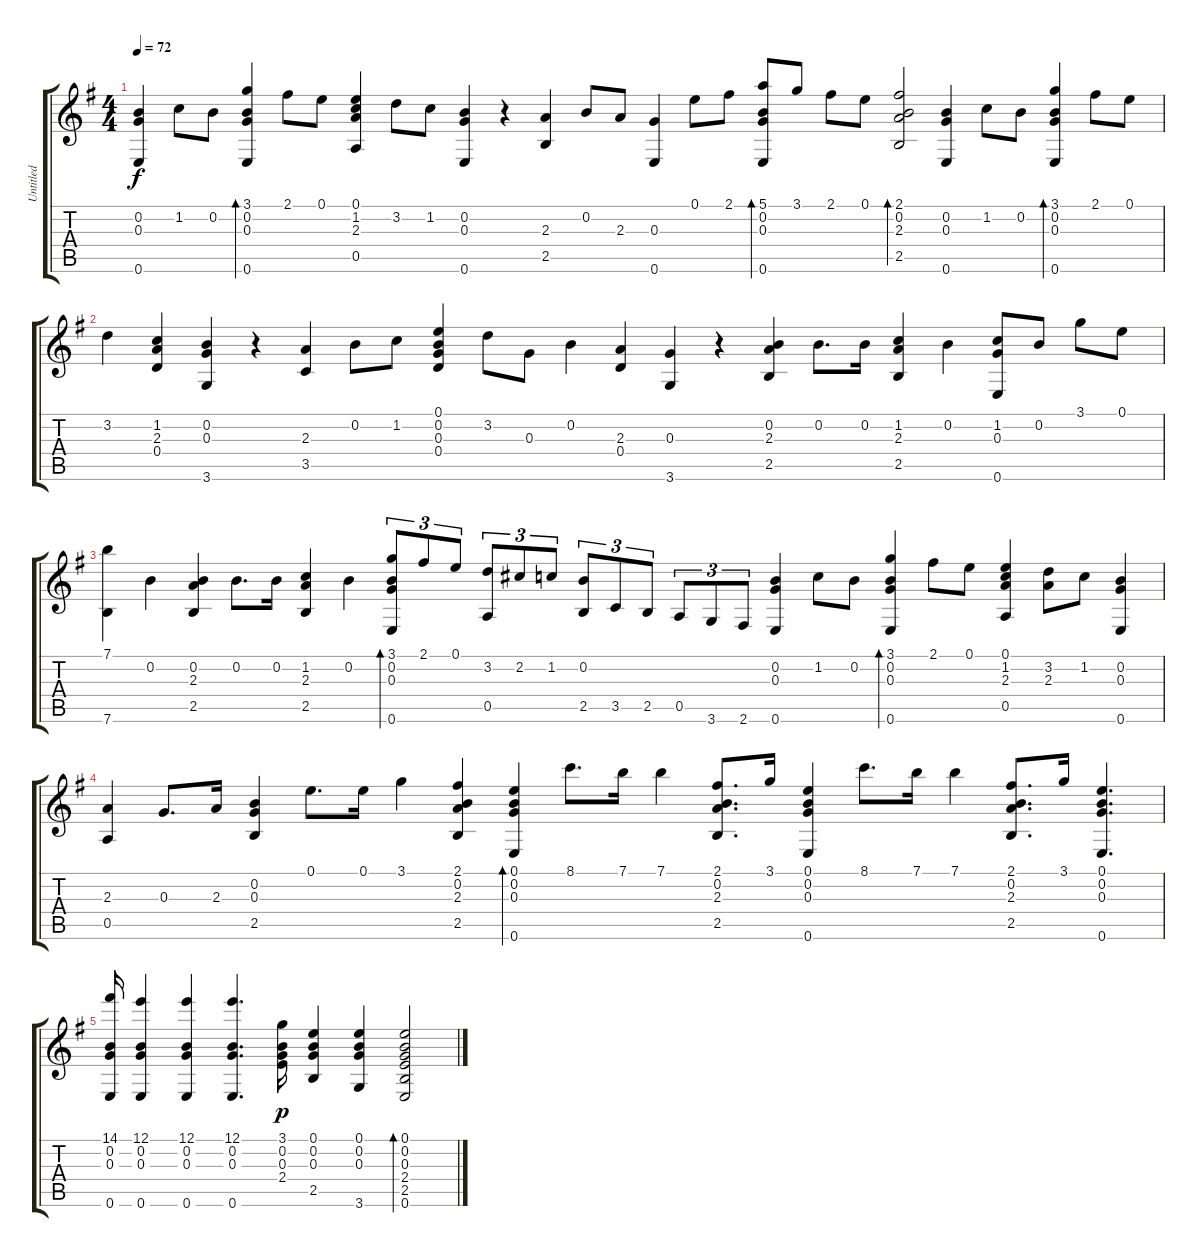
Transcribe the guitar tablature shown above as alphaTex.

\track ("Untitled" "Untitled") {instrument acousticguitarnylon}
\staff {score tabs}
\tuning (E4 B3 G3 D3 A2 E2) {hide}
\ts (4 4)
\tempo 72
\clef g2
\ks g
(0.2 0.3 0.6).4{dy f instrument acousticguitarnylon} 1.2.8 0.2.8 (3.1 0.2 0.3 0.6).4{bd 30} 2.1.8 0.1.8 (0.1 1.2 2.3 0.5).4 3.2.8 1.2.8 (0.2 0.3 0.6).4 r.4 (2.3 2.5).4 0.2.8 2.3.8 (0.3 0.6).4 0.1.8 2.1.8 (5.1 0.2 0.3 0.6).8{bd 30} 3.1.8 2.1.8 0.1.8 (2.1 0.2 2.3 2.5).2{bd 30} (0.2 0.3 0.6).4 1.2.8 0.2.8 (3.1 0.2 0.3 0.6).4{bd 30} 2.1.8 0.1.8 |
3.2.4 (1.2 2.3 0.4).4 (0.2 0.3 3.6).4 r.4 (2.3 3.5).4 0.2.8 1.2.8 (0.1 0.2 0.3 0.4).4 3.2.8 0.3.8 0.2.4 (2.3 0.4).4 (0.3 3.6).4 r.4 (0.2 2.3 2.5).4 0.2.8{d} 0.2.16 (1.2 2.3 2.5).4 0.2.4 (1.2 0.3 0.6).8 0.2.8 3.1.8 0.1.8 |
(7.1 7.6).4 0.2.4 (0.2 2.3 2.5).4 0.2.8{d} 0.2.16 (1.2 2.3 2.5).4 0.2.4 (3.1 0.2 0.3 0.6).8{tu (3 2) bd 30} 2.1.8{tu (3 2)} 0.1.8{tu (3 2)} (3.2 0.5).8{tu (3 2)} 2.2.8{tu (3 2)} 1.2.8{tu (3 2)} (0.2 2.5).8{tu (3 2)} 3.5.8{tu (3 2)} 2.5.8{tu (3 2)} 0.5.8{tu (3 2)} 3.6.8{tu (3 2)} 2.6.8{tu (3 2)} (0.2 0.3 0.6).4 1.2.8 0.2.8 (3.1 0.2 0.3 0.6).4{bd 30} 2.1.8 0.1.8 (0.1 1.2 2.3 0.5).4 (3.2 2.3).8 1.2.8 (0.2 0.3 0.6).4 |
(2.3 0.5).4 0.3.8{d} 2.3.16 (0.2 0.3 2.5).4 0.1.8{d} 0.1.16 3.1.4 (2.1 0.2 2.3 2.5).4 (0.1 0.2 0.3 0.6).4{bd 30} 8.1.8{d} 7.1.16 7.1.4 (2.1 0.2 2.3 2.5).8{d} 3.1.16 (0.1 0.2 0.3 0.6).4 8.1.8{d} 7.1.16 7.1.4 (2.1 0.2 2.3 2.5).8{d} 3.1.16 (0.1 0.2 0.3 0.6).4{d} |
(14.1 0.2 0.3 0.6).16 (12.1 0.2 0.3 0.6).4 (12.1 0.2 0.3 0.6).4 (12.1 0.2 0.3 0.6).4{d} (3.1 0.2 0.3 2.4).16{dy p} (0.1 0.2 0.3 2.5).4 (0.1 0.2 0.3 3.6).4 (0.1 0.2 0.3 2.4 2.5 0.6).2{bd 30}
